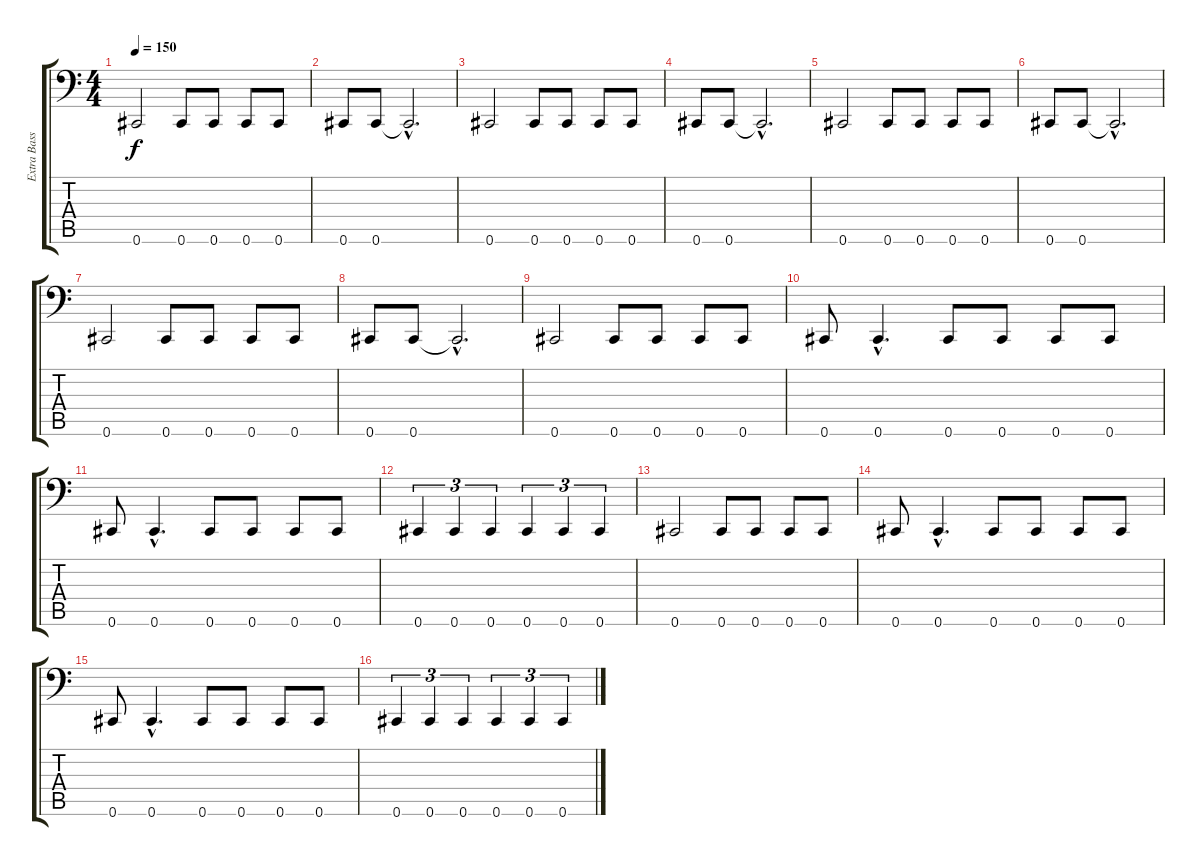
\track ("Extra Bass" "Extra Bass") {instrument fretlessbass}
\staff {score tabs}
\tuning (Eb3 Bb2 Gb2 Db2 Ab1 Db1) {hide}
\ts (4 4)
\tempo 150
\clef f4
\ks c
0.6.2{dy f} 0.6.8 0.6.8 0.6.8 0.6.8 |
0.6.8 0.6.8 0.6{hac t}.2{d} |
0.6.2 0.6.8 0.6.8 0.6.8 0.6.8 |
0.6.8 0.6.8 0.6{hac t}.2{d} |
0.6.2 0.6.8 0.6.8 0.6.8 0.6.8 |
0.6.8 0.6.8 0.6{hac t}.2{d} |
0.6.2 0.6.8 0.6.8 0.6.8 0.6.8 |
0.6.8 0.6.8 0.6{hac t}.2{d} |
0.6.2 0.6.8 0.6.8 0.6.8 0.6.8 |
0.6.8 0.6{hac}.4{d} 0.6.8 0.6.8 0.6.8 0.6.8 |
0.6.8 0.6{hac}.4{d} 0.6.8 0.6.8 0.6.8 0.6.8 |
0.6.4{tu (3 2)} 0.6.4{tu (3 2)} 0.6.4{tu (3 2)} 0.6.4{tu (3 2)} 0.6.4{tu (3 2)} 0.6.4{tu (3 2)} |
0.6.2 0.6.8 0.6.8 0.6.8 0.6.8 |
0.6.8 0.6{hac}.4{d} 0.6.8 0.6.8 0.6.8 0.6.8 |
0.6.8 0.6{hac}.4{d} 0.6.8 0.6.8 0.6.8 0.6.8 |
0.6.4{tu (3 2)} 0.6.4{tu (3 2)} 0.6.4{tu (3 2)} 0.6.4{tu (3 2)} 0.6.4{tu (3 2)} 0.6.4{tu (3 2)}
